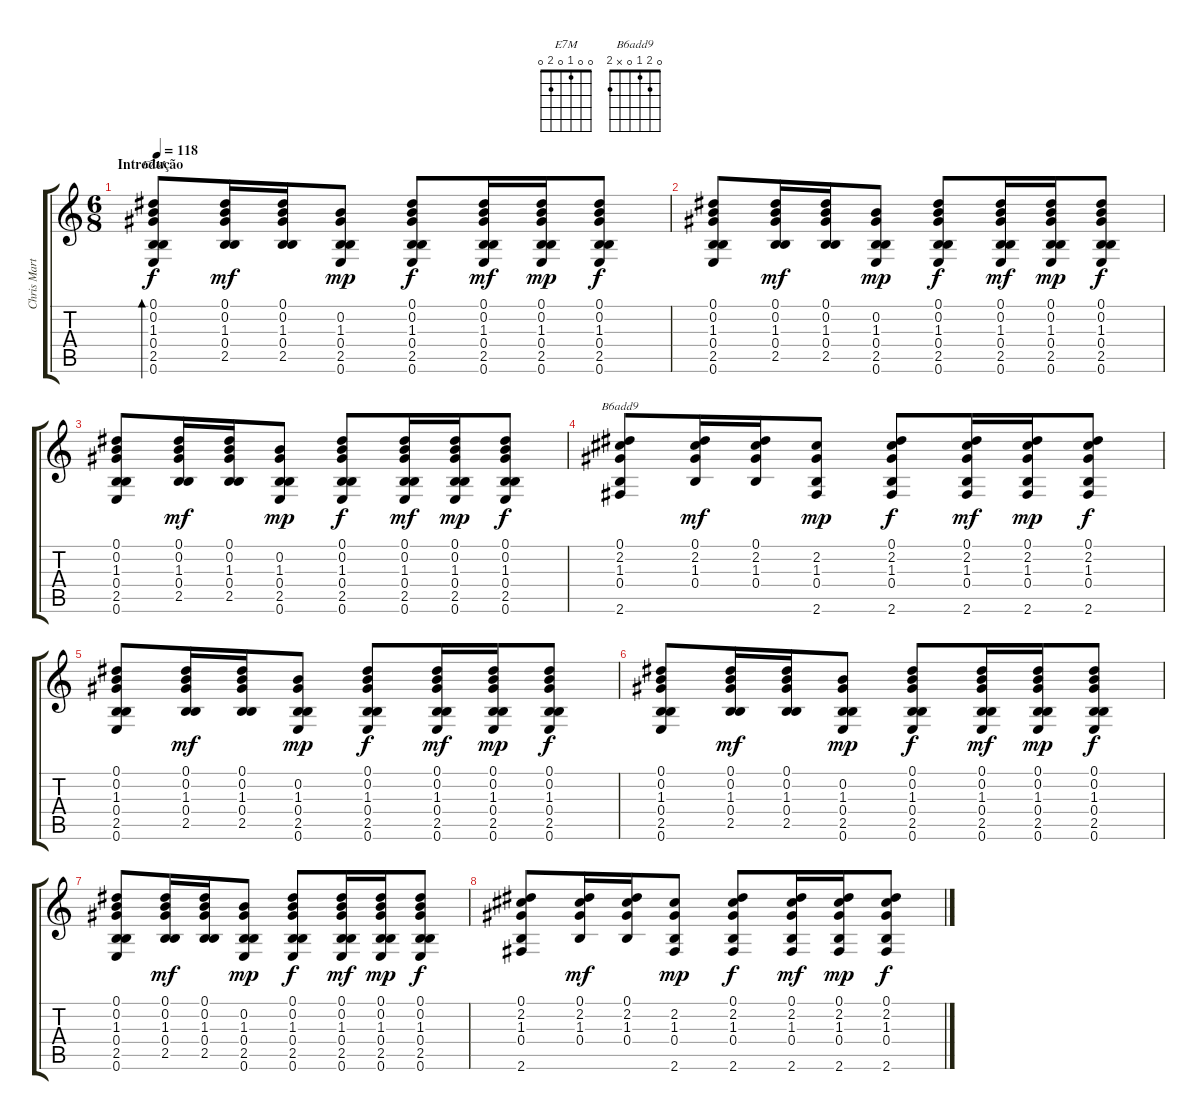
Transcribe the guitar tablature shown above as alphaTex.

\track ("Chris Martin (violão folk)" "Chris Mart") {instrument acousticguitarsteel}
\staff {score tabs}
\tuning (Eb4 B3 G3 B2 A2 E2) {hide}
\chord ("E7M" 0 0 1 0 2 0)
\chord ("B6add9" 0 2 1 0 x 2)
\ts (6 8)
\section ("" "Introdução")
\tempo 118
\clef g2
\ks c
(0.1 0.2 1.3 0.4 2.5 0.6).8{bd 60 ch "E7M" dy f instrument acousticguitarsteel} (0.1 0.2 1.3 0.4 2.5).16{dy mf} (0.1 0.2 1.3 0.4 2.5).16 (0.2 1.3 0.4 2.5 0.6).8{dy mp} (0.1 0.2 1.3 0.4 2.5 0.6).8{dy f} (0.1 0.2 1.3 0.4 2.5 0.6).16{dy mf} (0.1 0.2 1.3 0.4 2.5 0.6).16{dy mp} (0.1 0.2 1.3 0.4 2.5 0.6).8{dy f} |
(0.1 0.2 1.3 0.4 2.5 0.6).8 (0.1 0.2 1.3 0.4 2.5).16{dy mf} (0.1 0.2 1.3 0.4 2.5).16 (0.2 1.3 0.4 2.5 0.6).8{dy mp} (0.1 0.2 1.3 0.4 2.5 0.6).8{dy f} (0.1 0.2 1.3 0.4 2.5 0.6).16{dy mf} (0.1 0.2 1.3 0.4 2.5 0.6).16{dy mp} (0.1 0.2 1.3 0.4 2.5 0.6).8{dy f} |
(0.1 0.2 1.3 0.4 2.5 0.6).8 (0.1 0.2 1.3 0.4 2.5).16{dy mf} (0.1 0.2 1.3 0.4 2.5).16 (0.2 1.3 0.4 2.5 0.6).8{dy mp} (0.1 0.2 1.3 0.4 2.5 0.6).8{dy f} (0.1 0.2 1.3 0.4 2.5 0.6).16{dy mf} (0.1 0.2 1.3 0.4 2.5 0.6).16{dy mp} (0.1 0.2 1.3 0.4 2.5 0.6).8{dy f} |
(0.1 2.2 1.3 0.4 2.6).8{ch "B6add9"} (0.1 2.2 1.3 0.4).16{dy mf} (0.1 2.2 1.3 0.4).16 (2.2 1.3 0.4 2.6).8{dy mp} (0.1 2.2 1.3 0.4 2.6).8{dy f} (0.1 2.2 1.3 0.4 2.6).16{dy mf} (0.1 2.2 1.3 0.4 2.6).16{dy mp} (0.1 2.2 1.3 0.4 2.6).8{dy f} |
(0.1 0.2 1.3 0.4 2.5 0.6).8 (0.1 0.2 1.3 0.4 2.5).16{dy mf} (0.1 0.2 1.3 0.4 2.5).16 (0.2 1.3 0.4 2.5 0.6).8{dy mp} (0.1 0.2 1.3 0.4 2.5 0.6).8{dy f} (0.1 0.2 1.3 0.4 2.5 0.6).16{dy mf} (0.1 0.2 1.3 0.4 2.5 0.6).16{dy mp} (0.1 0.2 1.3 0.4 2.5 0.6).8{dy f} |
(0.1 0.2 1.3 0.4 2.5 0.6).8 (0.1 0.2 1.3 0.4 2.5).16{dy mf} (0.1 0.2 1.3 0.4 2.5).16 (0.2 1.3 0.4 2.5 0.6).8{dy mp} (0.1 0.2 1.3 0.4 2.5 0.6).8{dy f} (0.1 0.2 1.3 0.4 2.5 0.6).16{dy mf} (0.1 0.2 1.3 0.4 2.5 0.6).16{dy mp} (0.1 0.2 1.3 0.4 2.5 0.6).8{dy f} |
(0.1 0.2 1.3 0.4 2.5 0.6).8 (0.1 0.2 1.3 0.4 2.5).16{dy mf} (0.1 0.2 1.3 0.4 2.5).16 (0.2 1.3 0.4 2.5 0.6).8{dy mp} (0.1 0.2 1.3 0.4 2.5 0.6).8{dy f} (0.1 0.2 1.3 0.4 2.5 0.6).16{dy mf} (0.1 0.2 1.3 0.4 2.5 0.6).16{dy mp} (0.1 0.2 1.3 0.4 2.5 0.6).8{dy f} |
(0.1 2.2 1.3 0.4 2.6).8 (0.1 2.2 1.3 0.4).16{dy mf} (0.1 2.2 1.3 0.4).16 (2.2 1.3 0.4 2.6).8{dy mp} (0.1 2.2 1.3 0.4 2.6).8{dy f} (0.1 2.2 1.3 0.4 2.6).16{dy mf} (0.1 2.2 1.3 0.4 2.6).16{dy mp} (0.1 2.2 1.3 0.4 2.6).8{dy f}
